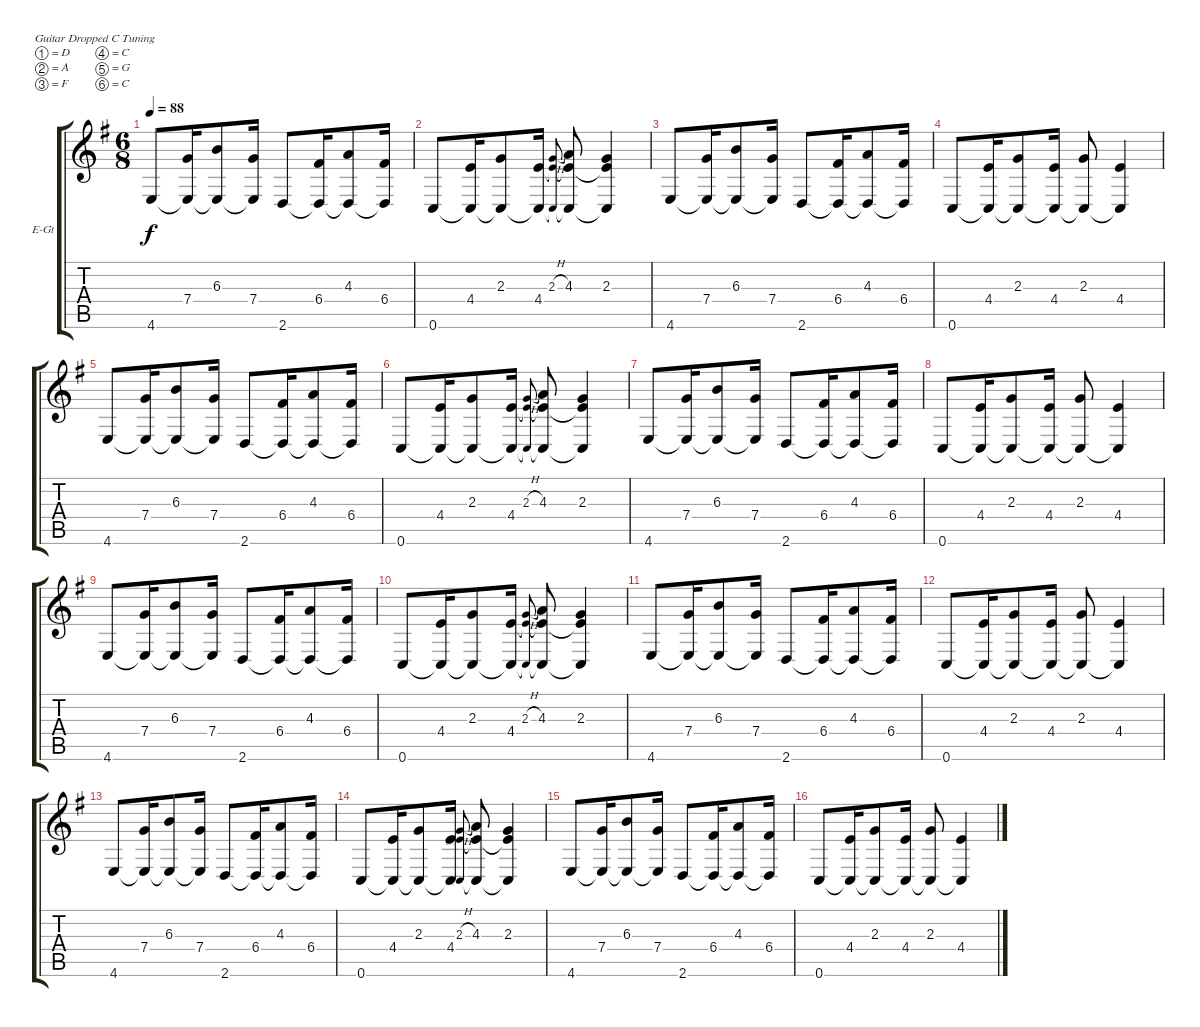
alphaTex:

\bracketExtendMode groupsimilarinstruments
\firstSystemTrackNameOrientation horizontal
\otherSystemsTrackNameOrientation horizontal
\track ("Electric Guitar 1" "E-Gt") {instrument distortionguitar}
\staff {score tabs}
\tuning (D4 A3 F3 C3 G2 C2)
\ts (6 8)
\tempo 88
\clef g2
\ks eminor
4.6.8{dy f} (7.4 4.6{t}).16 (6.3 4.6{t}).8 (7.4 4.6{t}).16 2.6.8 (6.4 2.6{t}).16 (4.3 2.6{t}).8 (6.4 2.6{t}).16 |
0.6.8 (4.4 0.6{t}).16 (2.3 0.6{t}).8 (4.4 0.6{t}).16 (2.3{h} 0.6{t} 4.4{t}).8{gr onbeat} (4.3 0.6{t} 4.4{t}).8 (4.4{t} 0.6{t} 2.3).4 |
4.6.8 (7.4 4.6{t}).16 (6.3 4.6{t}).8 (7.4 4.6{t}).16 2.6.8 (6.4 2.6{t}).16 (4.3 2.6{t}).8 (6.4 2.6{t}).16 |
0.6.8 (4.4 0.6{t}).16 (2.3 0.6{t}).8 (4.4 0.6{t}).16 (2.3 0.6{t}).8 (4.4 0.6{t}).4 |
4.6.8 (7.4 4.6{t}).16 (6.3 4.6{t}).8 (7.4 4.6{t}).16 2.6.8 (6.4 2.6{t}).16 (4.3 2.6{t}).8 (6.4 2.6{t}).16 |
0.6.8 (4.4 0.6{t}).16 (2.3 0.6{t}).8 (4.4 0.6{t}).16 (2.3{h} 0.6{t} 4.4{t}).8{gr onbeat} (4.3 0.6{t} 4.4{t}).8 (4.4{t} 0.6{t} 2.3).4 |
4.6.8 (7.4 4.6{t}).16 (6.3 4.6{t}).8 (7.4 4.6{t}).16 2.6.8 (6.4 2.6{t}).16 (4.3 2.6{t}).8 (6.4 2.6{t}).16 |
0.6.8 (4.4 0.6{t}).16 (2.3 0.6{t}).8 (4.4 0.6{t}).16 (2.3 0.6{t}).8 (4.4 0.6{t}).4 |
4.6.8 (7.4 4.6{t}).16 (6.3 4.6{t}).8 (7.4 4.6{t}).16 2.6.8 (6.4 2.6{t}).16 (4.3 2.6{t}).8 (6.4 2.6{t}).16 |
0.6.8 (4.4 0.6{t}).16 (2.3 0.6{t}).8 (4.4 0.6{t}).16 (2.3{h} 0.6{t} 4.4{t}).8{gr onbeat} (4.3 0.6{t} 4.4{t}).8 (4.4{t} 0.6{t} 2.3).4 |
4.6.8 (7.4 4.6{t}).16 (6.3 4.6{t}).8 (7.4 4.6{t}).16 2.6.8 (6.4 2.6{t}).16 (4.3 2.6{t}).8 (6.4 2.6{t}).16 |
0.6.8 (4.4 0.6{t}).16 (2.3 0.6{t}).8 (4.4 0.6{t}).16 (2.3 0.6{t}).8 (4.4 0.6{t}).4 |
4.6.8 (7.4 4.6{t}).16 (6.3 4.6{t}).8 (7.4 4.6{t}).16 2.6.8 (6.4 2.6{t}).16 (4.3 2.6{t}).8 (6.4 2.6{t}).16 |
0.6.8 (4.4 0.6{t}).16 (2.3 0.6{t}).8 (4.4 0.6{t}).16 (2.3{h} 0.6{t} 4.4{t}).8{gr onbeat} (4.3 0.6{t} 4.4{t}).8 (4.4{t} 0.6{t} 2.3).4 |
4.6.8 (7.4 4.6{t}).16 (6.3 4.6{t}).8 (7.4 4.6{t}).16 2.6.8 (6.4 2.6{t}).16 (4.3 2.6{t}).8 (6.4 2.6{t}).16 |
0.6.8 (4.4 0.6{t}).16 (2.3 0.6{t}).8 (4.4 0.6{t}).16 (2.3 0.6{t}).8 (4.4 0.6{t}).4
